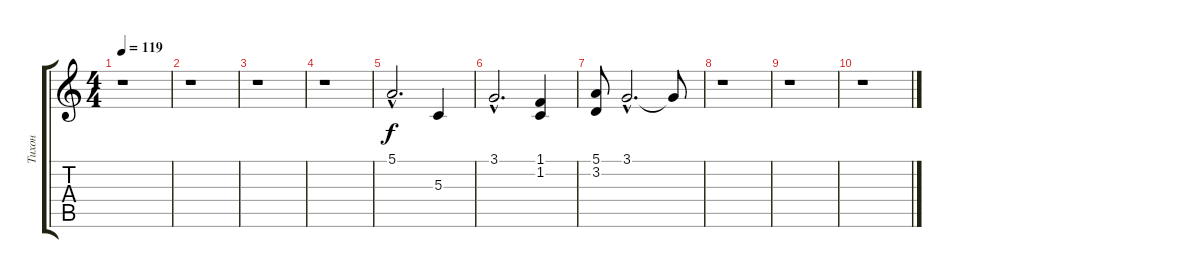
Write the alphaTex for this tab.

\track ("Тихон" "Тихон") {instrument tenorsax}
\staff {score tabs}
\tuning (E4 B3 G3 D3 A2 E2) {hide}
\ts (4 4)
\tempo 119
\clef g2
\ks c
r.1{dy f} |
r.1 |
r.1 |
r.1 |
5.1{hac}.2{d} 5.3.4 |
3.1{hac}.2{d} (1.1 1.2).4 |
(5.1 3.2).8 3.1{hac}.2{d} 3.1{t}.8 |
r.1 |
r.1 |
r.1
